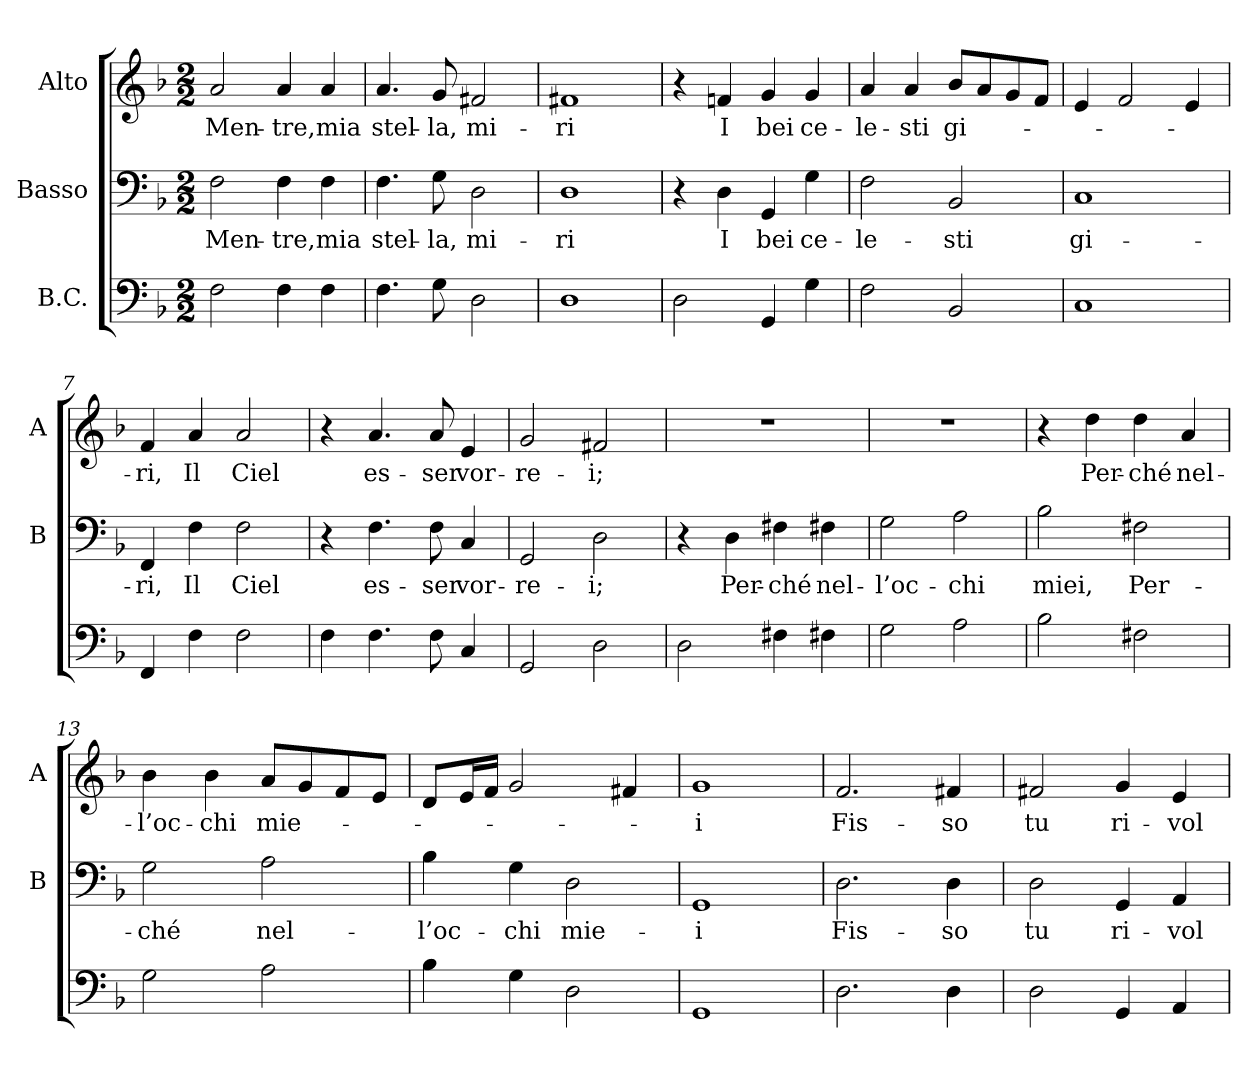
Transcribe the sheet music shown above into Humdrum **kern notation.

**kern	**kern	**text	**kern	**text
*part3	*part2	*part2	*part1	*part1
*staff3	*staff2	*staff2	*staff1	*staff1
*I"B.C.	*I"Basso	*	*I"Alto	*
*	*I'B	*	*I'A	*
*clefF4	*clefF4	*	*clefG2	*
*k[b-]	*k[b-]	*	*k[b-]	*
*F:	*F:	*	*F:	*
*M2/2	*M2/2	*	*M2/2	*
=1	=1	=1	=1	=1
2F	2F	Men-	2a	Men-
4F	4F	-tre,	4a	-tre,
4F	4F	mia	4a	mia
=2	=2	=2	=2	=2
4.F	4.F	stel-	4.a	stel-
8G	8G	-la,	8g	-la,
2D	2D	mi-	2f#X	mi-
=3	=3	=3	=3	=3
1D	1D	-ri	1f#X	-ri
=4	=4	=4	=4	=4
2D	4r	.	4r	.
.	4D	I	4fn	I
4GG	4GG	bei	4g	bei
4G	4G	ce-	4g	ce-
=5	=5	=5	=5	=5
2F	2F	-le-	4a	-le-
.	.	.	4a	-sti
2BB-	2BB-	-sti	8b-L	gi-
.	.	.	8a	.
.	.	.	8g	.
.	.	.	8fJ	.
=6	=6	=6	=6	=6
1C	1C	gi-	4e	.
.	.	.	2f	.
.	.	.	4e	.
=7	=7	=7	=7	=7
4FF	4FF	-ri,	4f	-ri,
4F	4F	Il	4a	Il
2F	2F	Ciel	2a	Ciel
=8	=8	=8	=8	=8
4F	4r	.	4r	.
4.F	4.F	es-	4.a	es-
8F	8F	-ser	8a	-ser
4C	4C	vor-	4e	vor-
=9	=9	=9	=9	=9
2GG	2GG	-re-	2g	-re-
2D	2D	-i;	2f#X	-i;
=10	=10	=10	=10	=10
2D	4r	.	1r	.
.	4D	Per-	.	.
4F#X	4F#X	-ché	.	.
4F#X	4F#X	nel-	.	.
=11	=11	=11	=11	=11
2G	2G	-l’oc-	1r	.
2A	2A	-chi	.	.
=12	=12	=12	=12	=12
2B-	2B-	miei,	4r	.
.	.	.	4dd	Per-
2F#X	2F#X	Per-	4dd	-ché
.	.	.	4a	nel-
=13	=13	=13	=13	=13
2G	2G	-ché	4b-	-l’oc-
.	.	.	4b-	-chi
2A	2A	nel-	8aL	mie-
.	.	.	8g	.
.	.	.	8f	.
.	.	.	8eJ	.
=14	=14	=14	=14	=14
4B-	4B-	-l’oc-	8dL	.
.	.	.	16eL	.
.	.	.	16fJJ	.
4G	4G	-chi	2g	.
2D	2D	mie-	.	.
.	.	.	4f#X	.
=15	=15	=15	=15	=15
1GG	1GG	-i	1g	-i
=16	=16	=16	=16	=16
2.D	2.D	Fis-	2.f	Fis-
4D	4D	-so	4f#X	-so
=17	=17	=17	=17	=17
2D	2D	tu	2f#X	tu
4GG	4GG	ri-	4g	ri-
4AA	4AA	-vol-	4e	-vol-
=	=	=	=	=
*-	*-	*-	*-	*-
